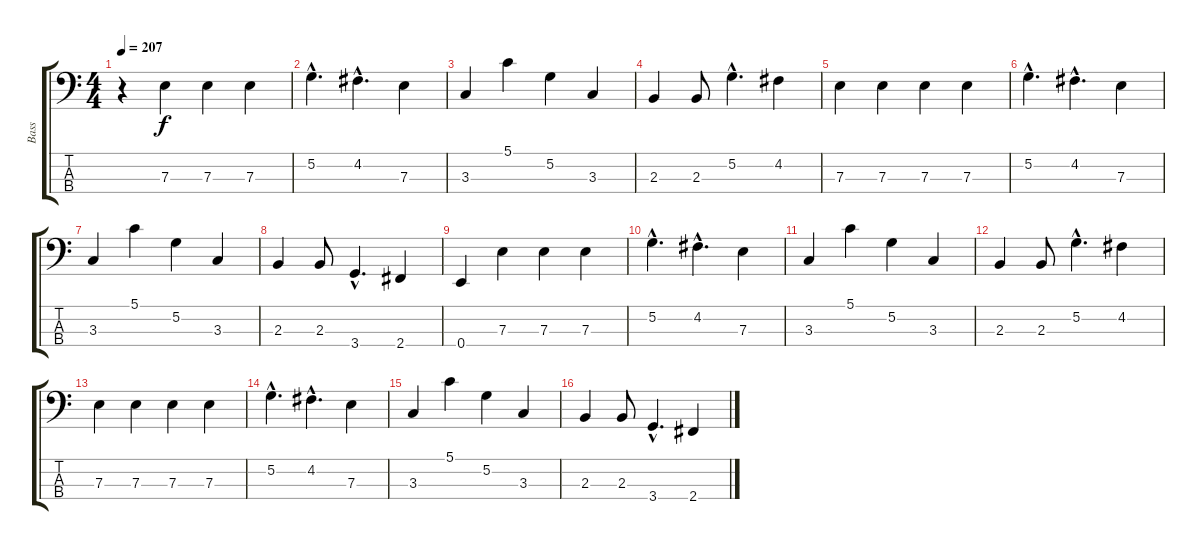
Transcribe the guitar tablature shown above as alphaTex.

\track ("Bass" "Bass") {instrument acousticbass}
\staff {score tabs}
\tuning (G2 D2 A1 E1) {hide}
\ts (4 4)
\tempo 207
\clef f4
\ks c
r.4{dy f instrument acousticbass} 7.3.4 7.3.4 7.3.4 |
5.2{hac}.4{d} 4.2{hac}.4{d} 7.3.4 |
3.3.4 5.1.4 5.2.4 3.3.4 |
2.3.4 2.3.8 5.2{hac}.4{d} 4.2.4 |
7.3.4 7.3.4 7.3.4 7.3.4 |
5.2{hac}.4{d} 4.2{hac}.4{d} 7.3.4 |
3.3.4 5.1.4 5.2.4 3.3.4 |
2.3.4 2.3.8 3.4{hac}.4{d} 2.4.4 |
0.4.4 7.3.4 7.3.4 7.3.4 |
5.2{hac}.4{d} 4.2{hac}.4{d} 7.3.4 |
3.3.4 5.1.4 5.2.4 3.3.4 |
2.3.4 2.3.8 5.2{hac}.4{d} 4.2.4 |
7.3.4 7.3.4 7.3.4 7.3.4 |
5.2{hac}.4{d} 4.2{hac}.4{d} 7.3.4 |
3.3.4 5.1.4 5.2.4 3.3.4 |
2.3.4 2.3.8 3.4{hac}.4{d} 2.4.4
